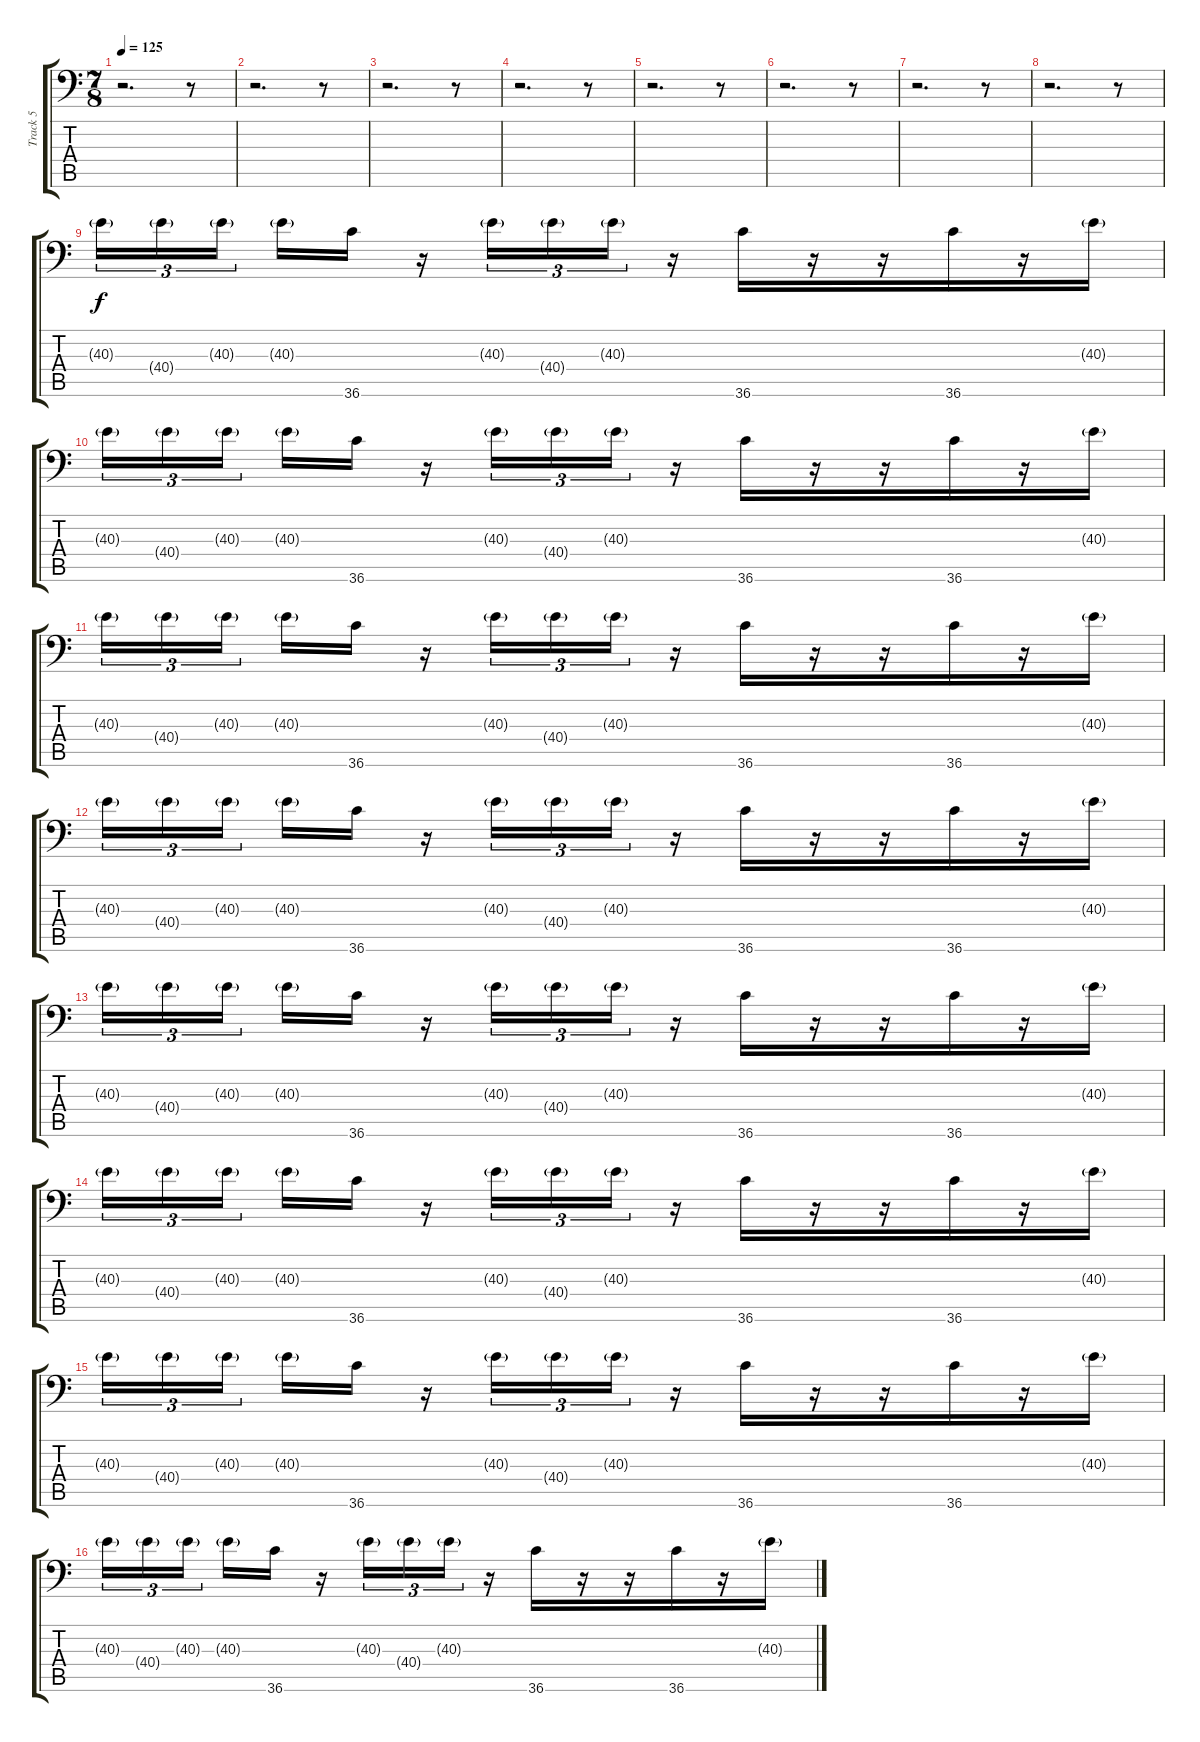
\track ("Track 5" "Track 5") {instrument acousticgrandpiano}
\staff {score tabs}
\tuning (C-1 C-1 C-1 C-1 C-1 C-1) {hide}
\ts (7 8)
\tempo 125
\clef f4
\ks c
r.2{d dy f} r.8 |
r.2{d} r.8 |
r.2{d} r.8 |
r.2{d} r.8 |
r.2{d} r.8 |
r.2{d} r.8 |
r.2{d} r.8 |
r.2{d} r.8 |
40.3{g}.16{tu (3 2)} 40.4{g}.16{tu (3 2)} 40.3{g}.16{tu (3 2)} 40.3{g}.16 36.6.16 r.16 40.3{g}.16{tu (3 2)} 40.4{g}.16{tu (3 2)} 40.3{g}.16{tu (3 2)} r.16 36.6.16 r.16 r.16 36.6.16 r.16 40.3{g}.16 |
40.3{g}.16{tu (3 2)} 40.4{g}.16{tu (3 2)} 40.3{g}.16{tu (3 2)} 40.3{g}.16 36.6.16 r.16 40.3{g}.16{tu (3 2)} 40.4{g}.16{tu (3 2)} 40.3{g}.16{tu (3 2)} r.16 36.6.16 r.16 r.16 36.6.16 r.16 40.3{g}.16 |
40.3{g}.16{tu (3 2)} 40.4{g}.16{tu (3 2)} 40.3{g}.16{tu (3 2)} 40.3{g}.16 36.6.16 r.16 40.3{g}.16{tu (3 2)} 40.4{g}.16{tu (3 2)} 40.3{g}.16{tu (3 2)} r.16 36.6.16 r.16 r.16 36.6.16 r.16 40.3{g}.16 |
40.3{g}.16{tu (3 2)} 40.4{g}.16{tu (3 2)} 40.3{g}.16{tu (3 2)} 40.3{g}.16 36.6.16 r.16 40.3{g}.16{tu (3 2)} 40.4{g}.16{tu (3 2)} 40.3{g}.16{tu (3 2)} r.16 36.6.16 r.16 r.16 36.6.16 r.16 40.3{g}.16 |
40.3{g}.16{tu (3 2)} 40.4{g}.16{tu (3 2)} 40.3{g}.16{tu (3 2)} 40.3{g}.16 36.6.16 r.16 40.3{g}.16{tu (3 2)} 40.4{g}.16{tu (3 2)} 40.3{g}.16{tu (3 2)} r.16 36.6.16 r.16 r.16 36.6.16 r.16 40.3{g}.16 |
40.3{g}.16{tu (3 2)} 40.4{g}.16{tu (3 2)} 40.3{g}.16{tu (3 2)} 40.3{g}.16 36.6.16 r.16 40.3{g}.16{tu (3 2)} 40.4{g}.16{tu (3 2)} 40.3{g}.16{tu (3 2)} r.16 36.6.16 r.16 r.16 36.6.16 r.16 40.3{g}.16 |
40.3{g}.16{tu (3 2)} 40.4{g}.16{tu (3 2)} 40.3{g}.16{tu (3 2)} 40.3{g}.16 36.6.16 r.16 40.3{g}.16{tu (3 2)} 40.4{g}.16{tu (3 2)} 40.3{g}.16{tu (3 2)} r.16 36.6.16 r.16 r.16 36.6.16 r.16 40.3{g}.16 |
40.3{g}.16{tu (3 2)} 40.4{g}.16{tu (3 2)} 40.3{g}.16{tu (3 2)} 40.3{g}.16 36.6.16 r.16 40.3{g}.16{tu (3 2)} 40.4{g}.16{tu (3 2)} 40.3{g}.16{tu (3 2)} r.16 36.6.16 r.16 r.16 36.6.16 r.16 40.3{g}.16
